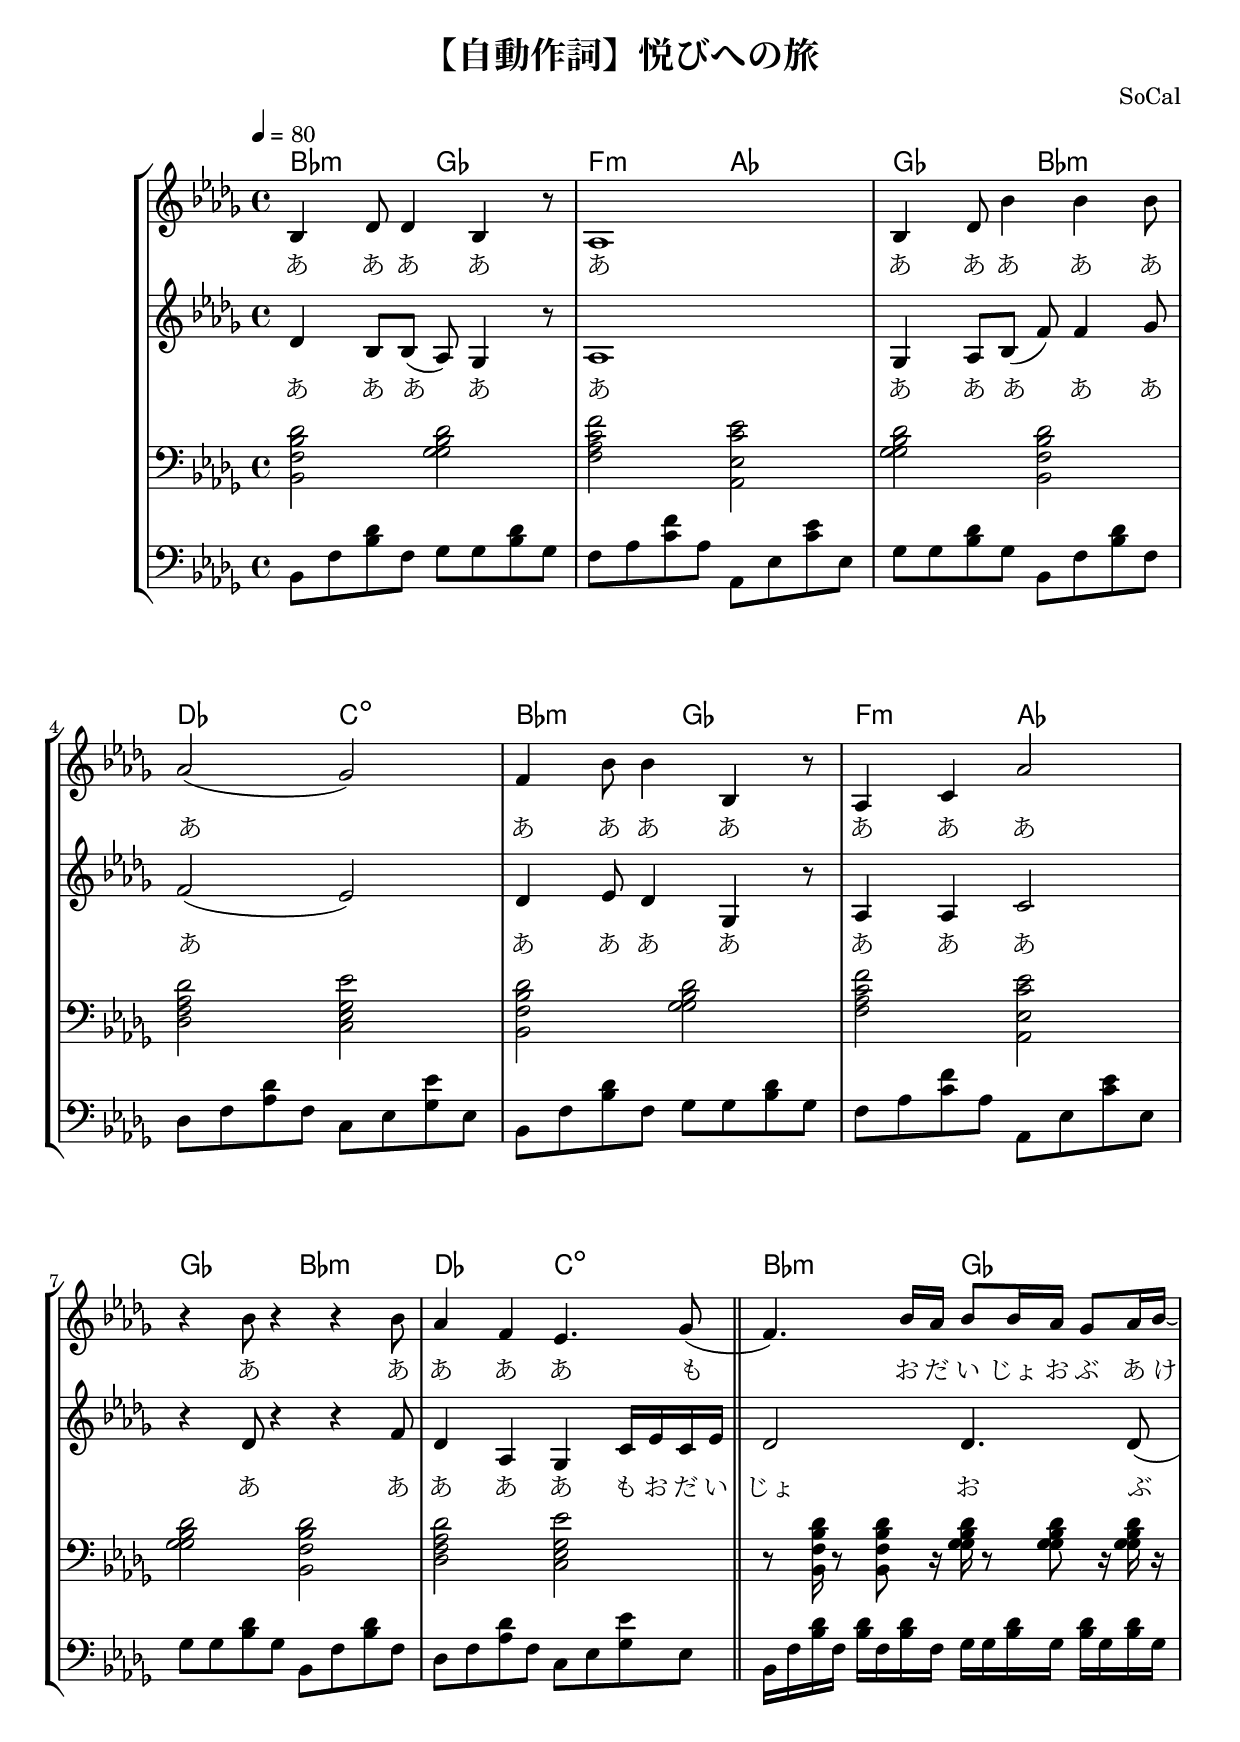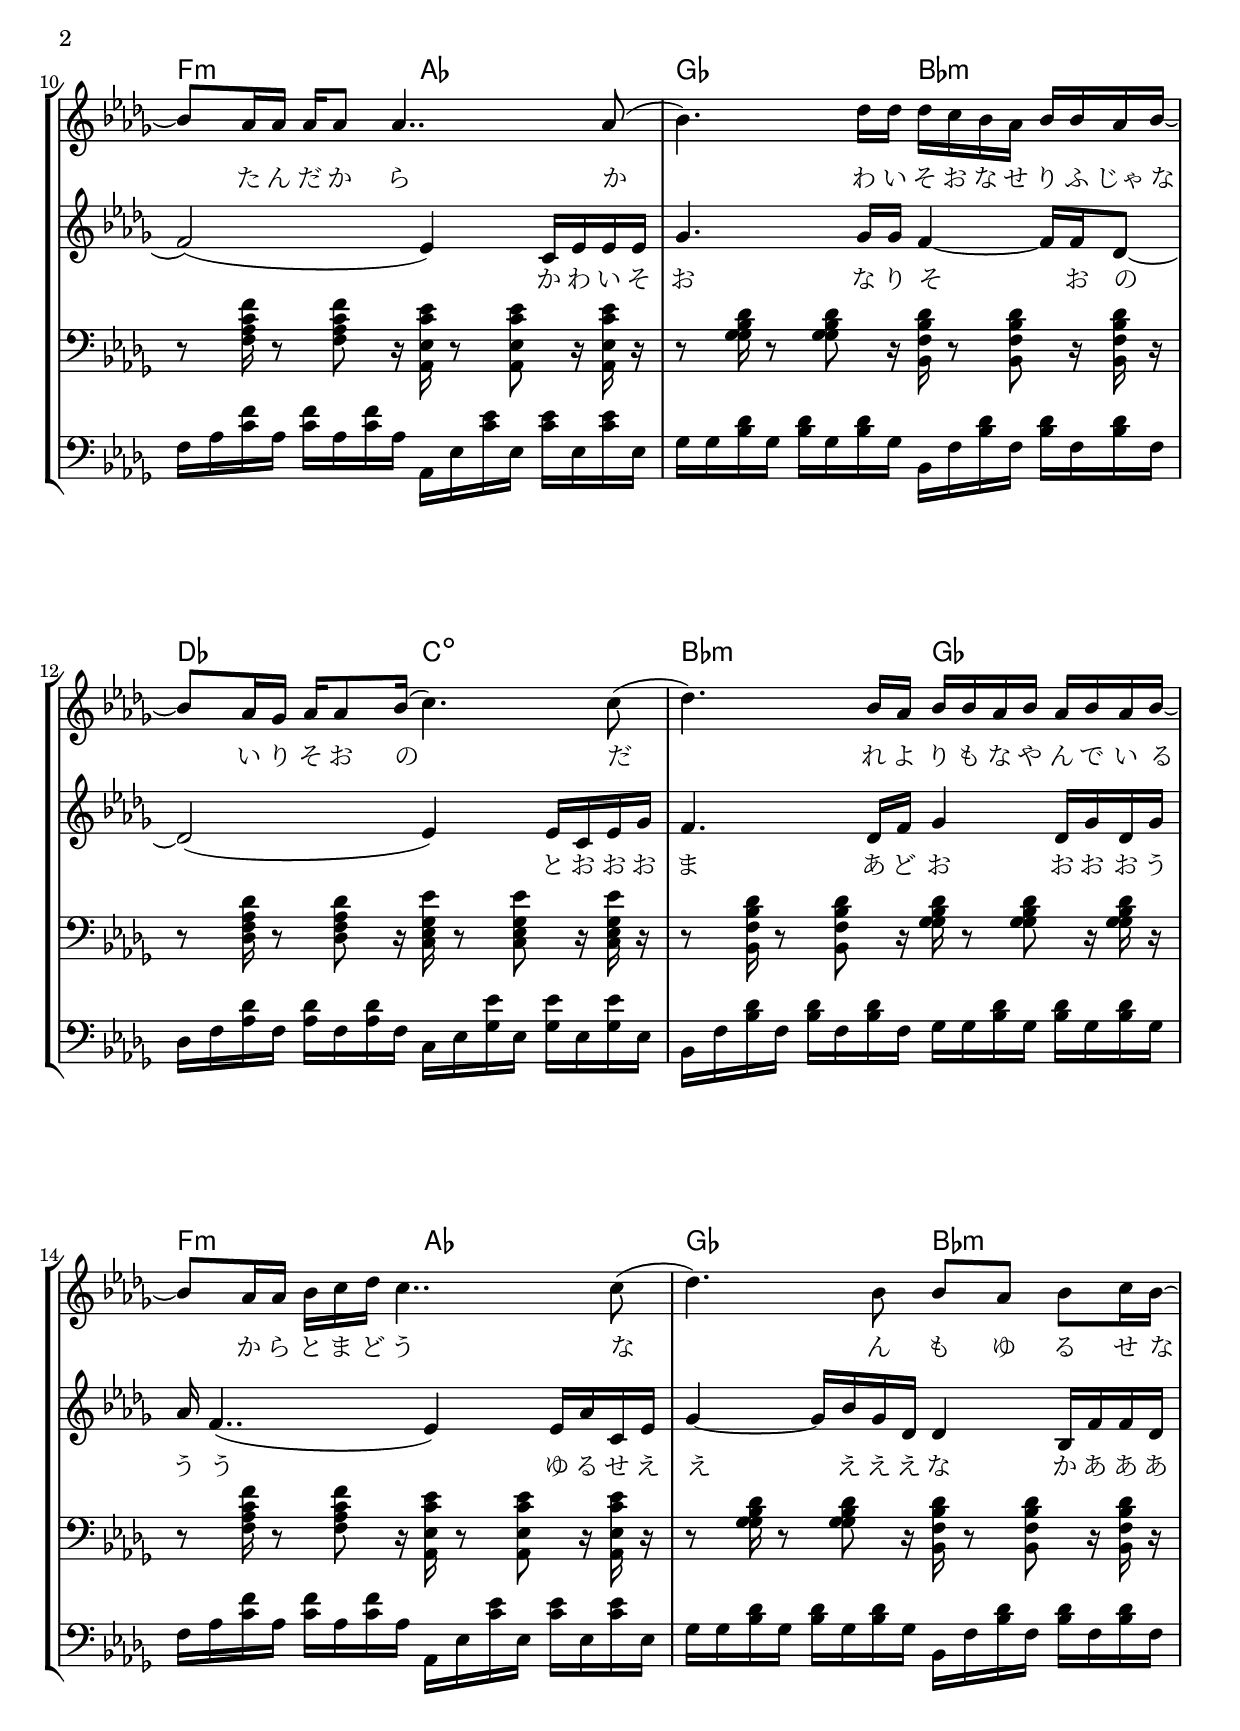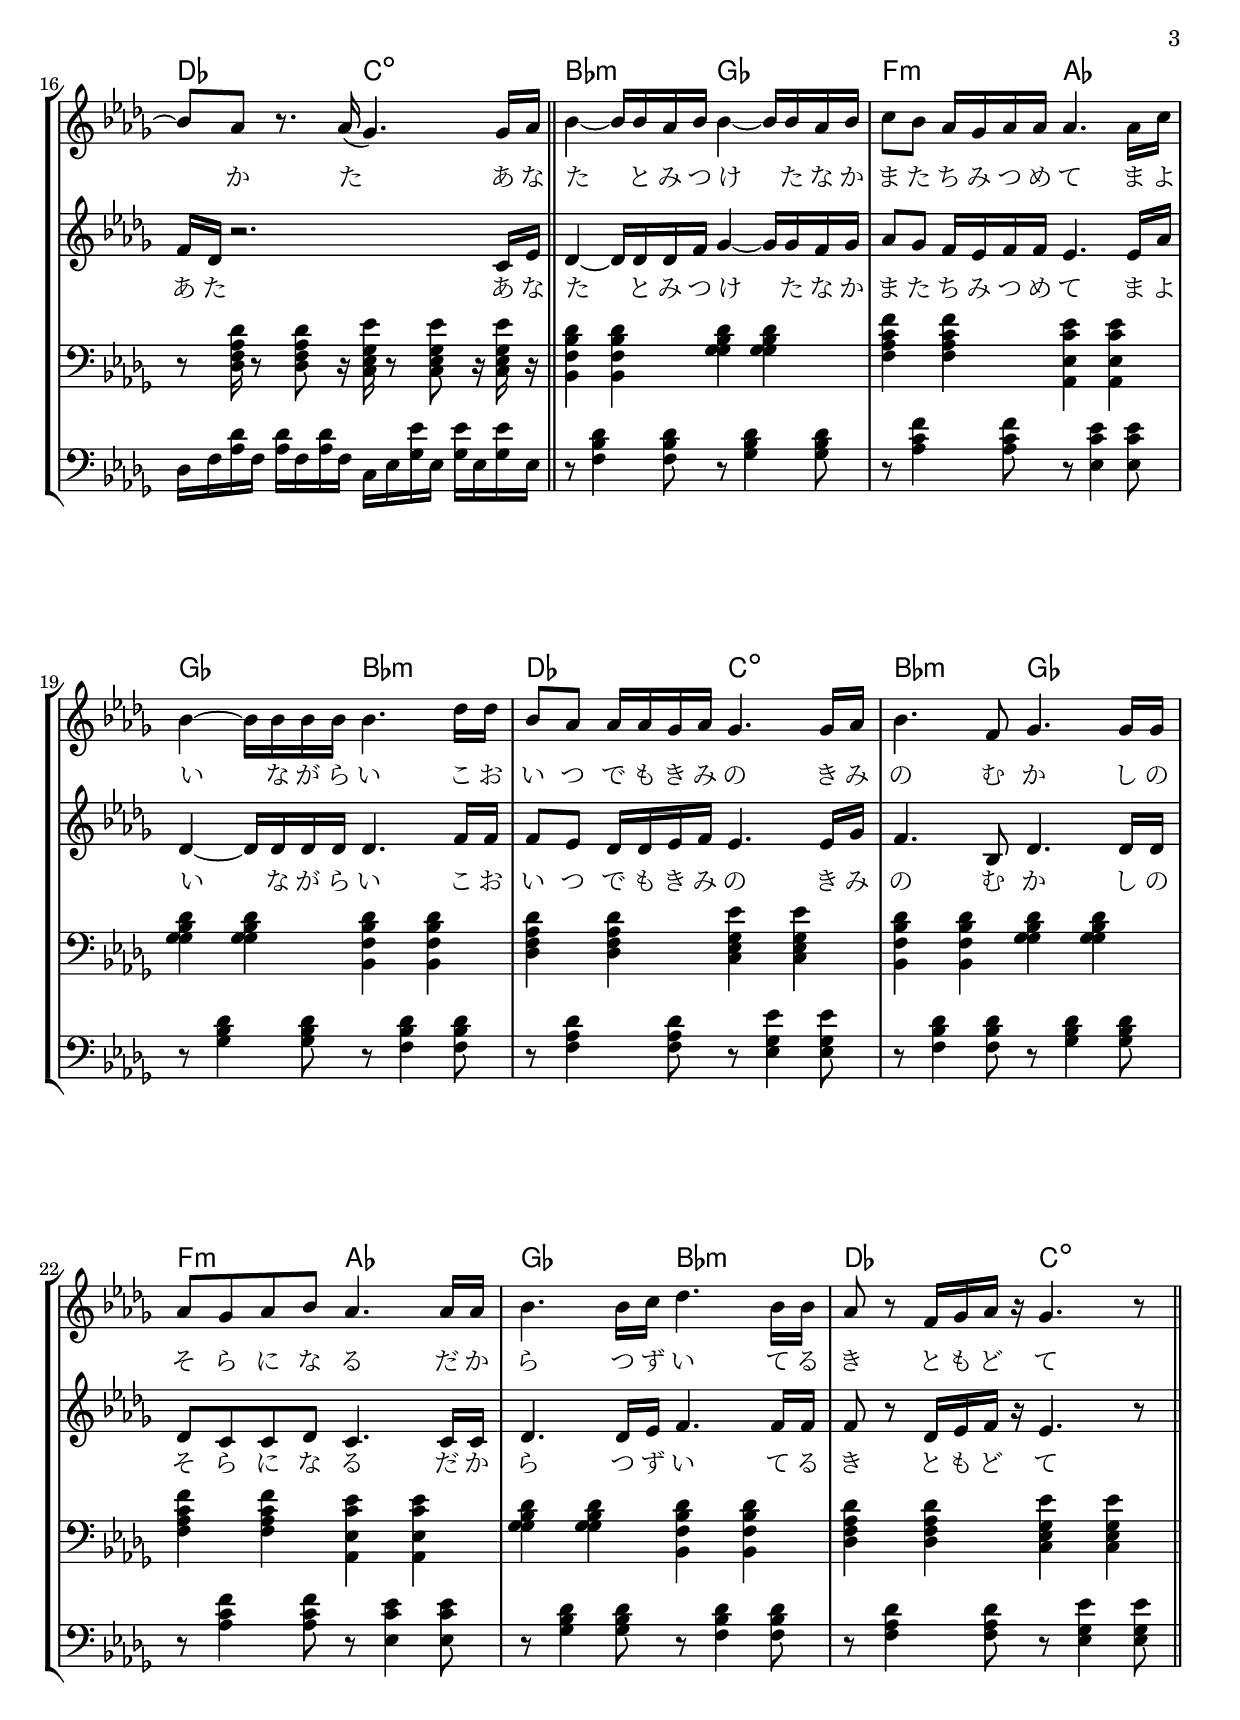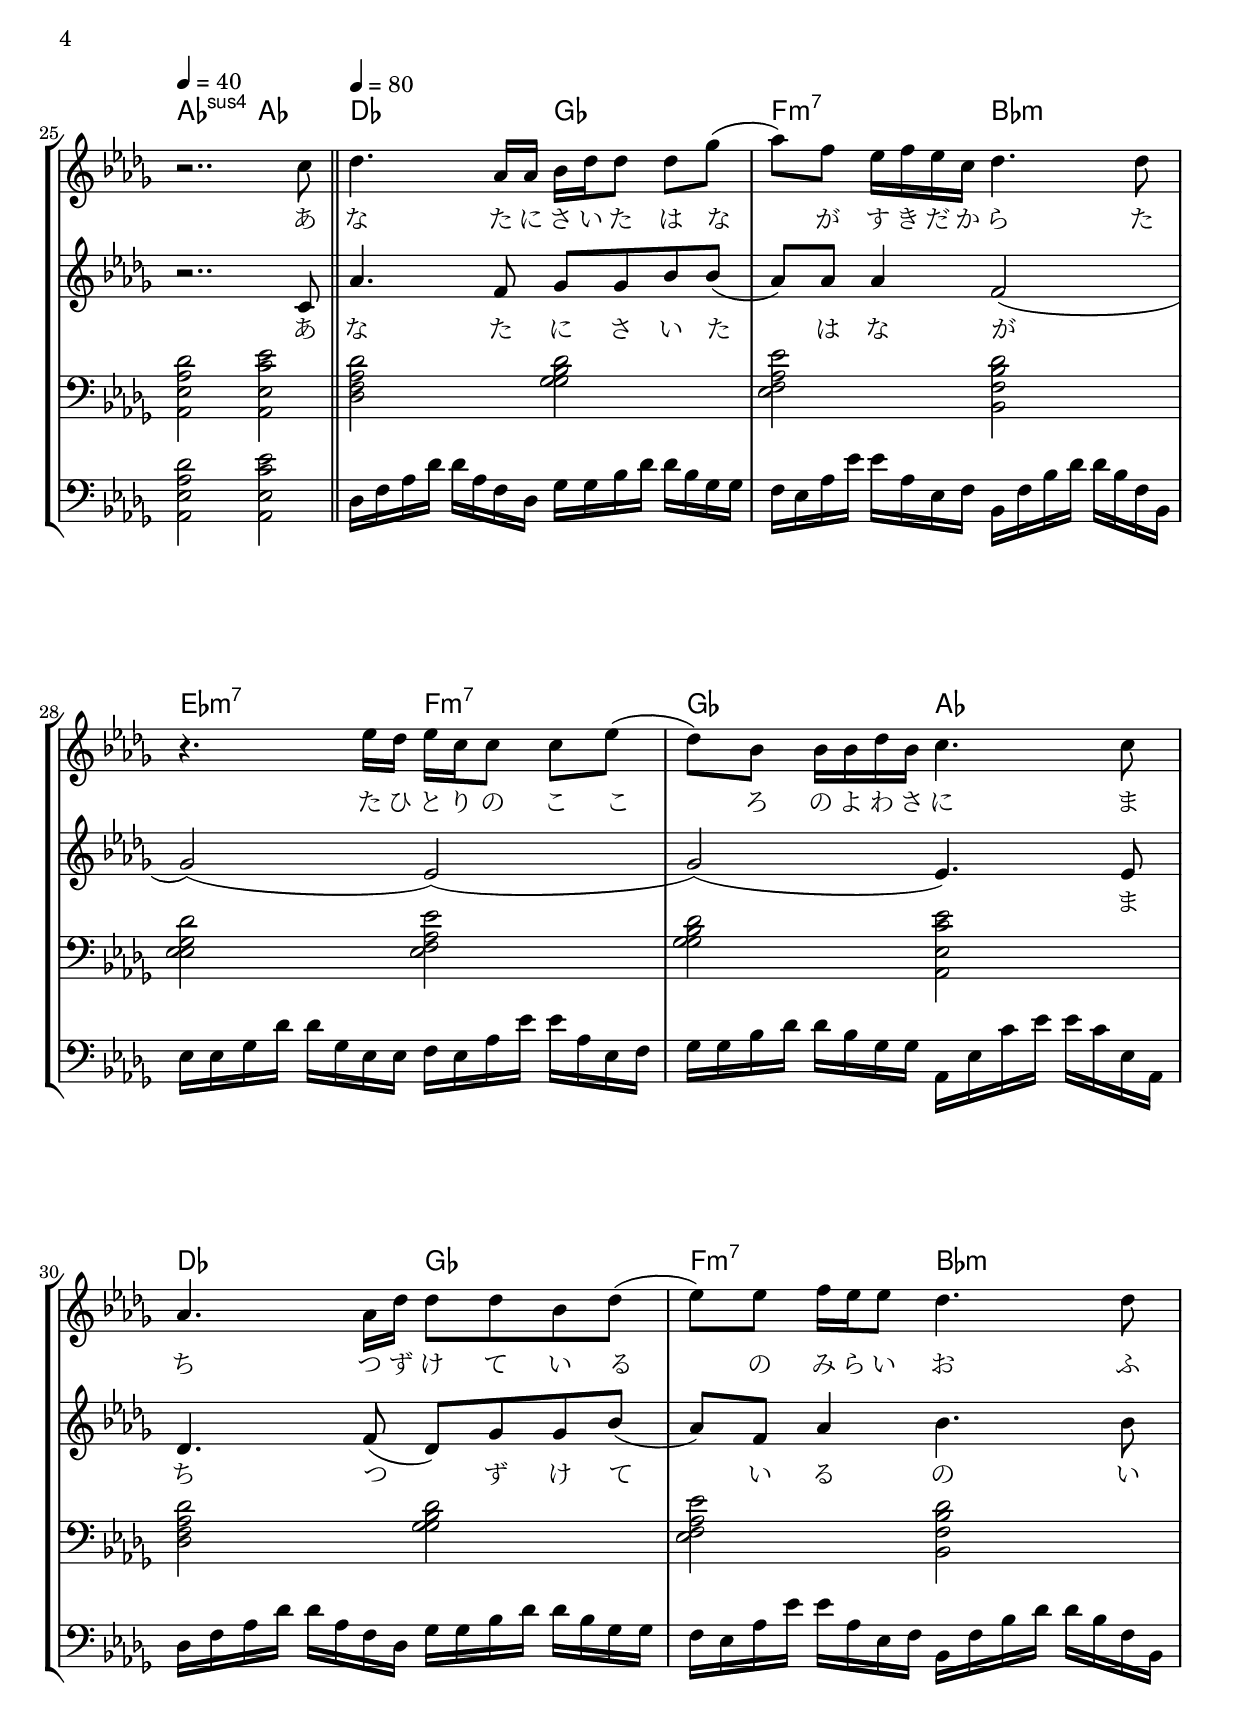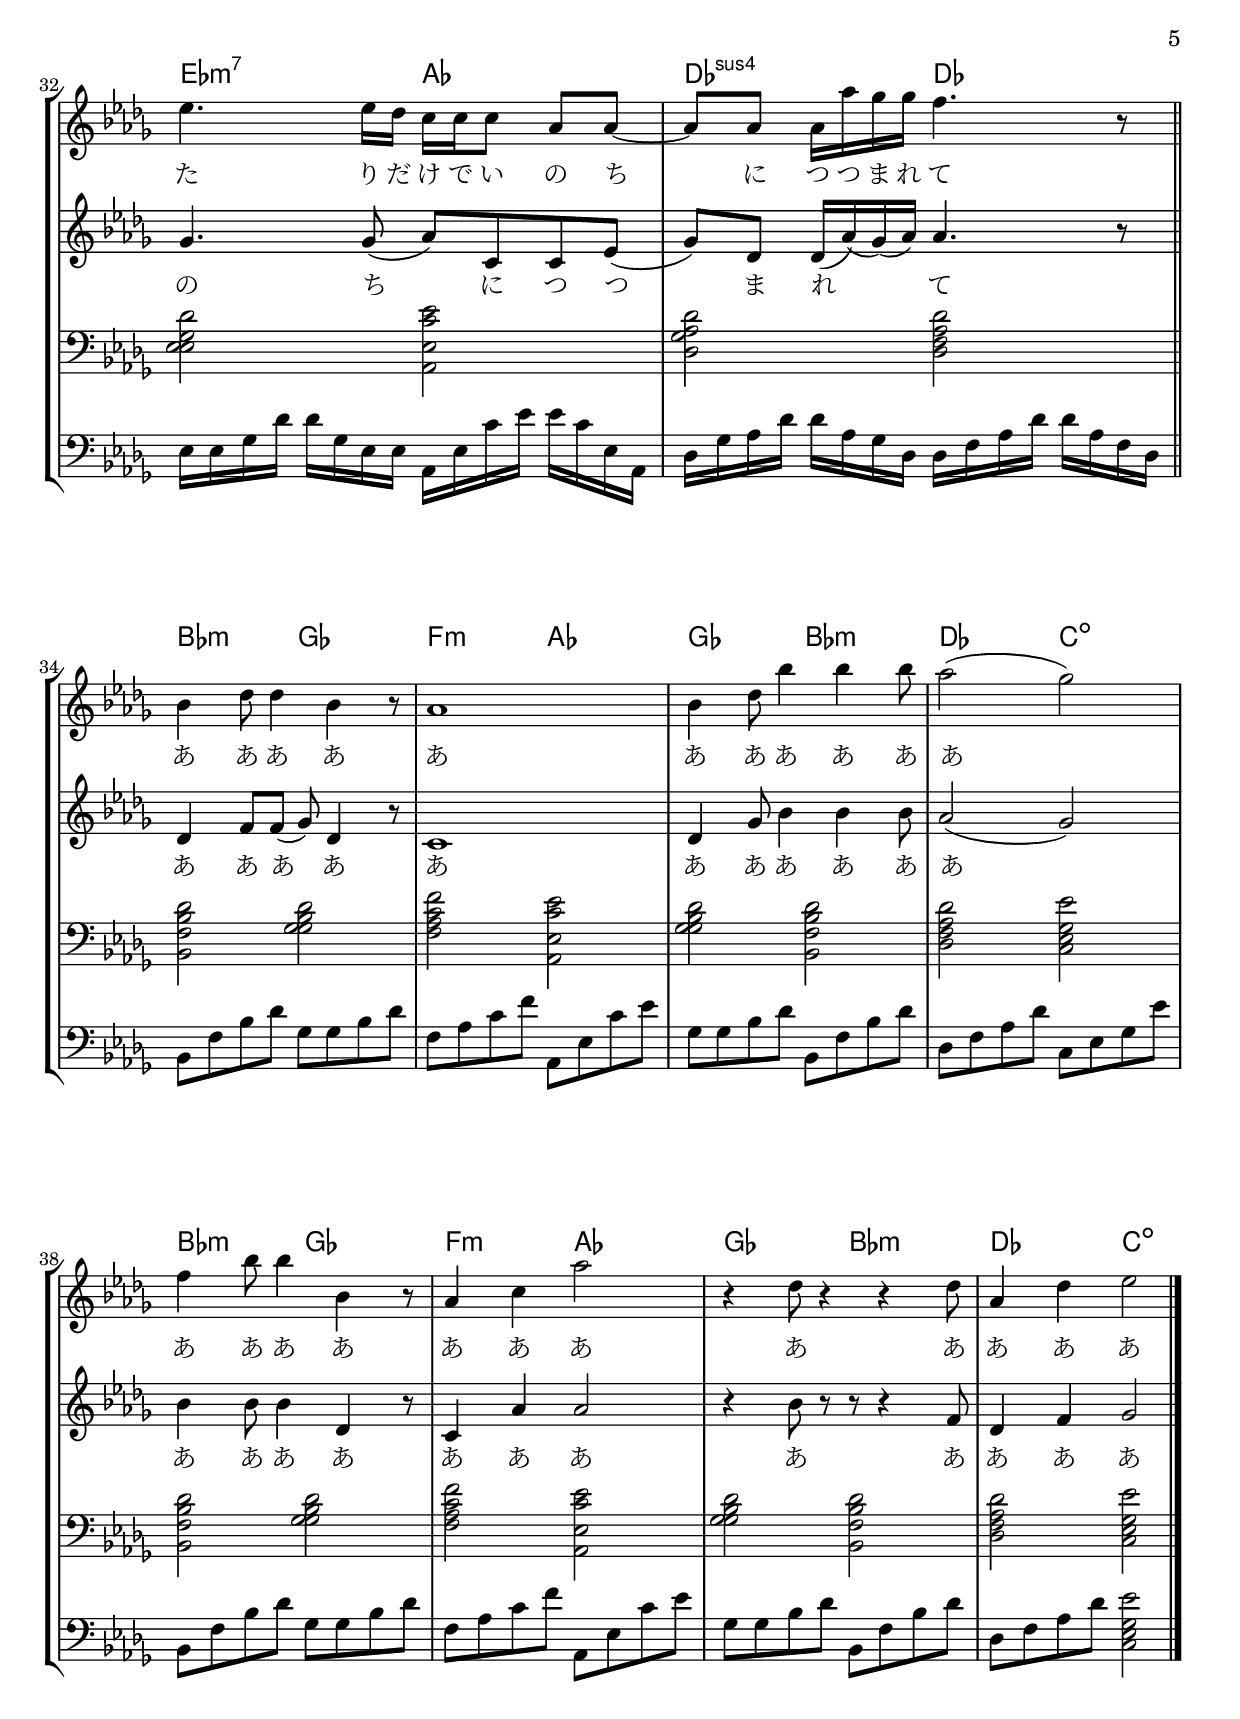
\version "2.12.1"

\header {
	title = \markup {【自動作詞】悦びへの旅}
	composer = \markup \center-column {SoCal}
}

harmony = \chordmode {
	bes2:m ges f:m as ges bes:m des c:dim bes:m ges f:m as ges bes:m des c:dim 

	bes:m ges f:m as ges bes:m des c:dim bes:m ges f:m as ges bes:m des c:dim 

	bes:m ges f:m as ges bes:m des c:dim bes:m ges f:m as ges bes:m des c:dim 

	as:sus4 as 

	des ges f:min7 bes:m es:min7 f:min7 ges as des ges f:min7 bes:m es:min7 as des:sus4 des 

	bes:m ges f:m as ges bes:m des c:dim bes:m ges f:m as ges bes:m des c:dim 
}

melody = {
	\set Staff.midiInstrument = #"Rock Organ"
		\key des \major
	\tempo 4 = 80
bes4  des'8  des'4  bes4  r8 
	as1 
	bes4  des'8  bes'4  bes'4  bes'8 
	as'2  (ges'2) 
	f'4  bes'8  bes'4  bes4  r8 
	as4  c'4  as'2 
	r4  bes'8  r4  r4  bes'8 
	as'4  f'4  es'4.  	\set Staff.midiInstrument = #"fss0.35"
	ges'8 
	(f'4.)  bes'16  as'16  bes'8  bes'16  as'16  ges'8  as'16  bes'16~ 
	bes'8  as'16  as'16  as'16  as'8  as'4..  as'8 
	(bes'4.)  des''16  des''16  des''16  c''16  bes'16  as'16  bes'16  bes'16  as'16  bes'16~ 
	bes'8  as'16  ges'16  as'16  as'8  bes'16  (c''4.)  c''8 
	(des''4.)  bes'16  as'16  bes'16  bes'16  as'16  bes'16  as'16  bes'16  as'16  bes'16~ 
	bes'8  as'16  as'16  bes'16  c''16  des''16  c''4..  c''8 
	(des''4.)  bes'8  bes'8  as'8  bes'8  c''16  bes'16~ 
	bes'8  as'8  r8.  as'16  (ges'4.)  	\set Staff.midiInstrument = #"fss0.35"
	ges'16  as'16 
	bes'4~bes'16  bes'16  as'16  bes'16  bes'4~bes'16  bes'16  as'16  bes'16 
	c''8  bes'8  as'16  ges'16  as'16  as'16  as'4.  as'16  c''16 
	bes'4~bes'16  bes'16  bes'16  bes'16  bes'4.  des''16  des''16 
	bes'8  as'8  as'16  as'16  ges'16  as'16  ges'4.  ges'16  as'16 
	bes'4.  f'8  ges'4.  ges'16  ges'16 
	as'8  ges'8  as'8  bes'8  as'4.  as'16  as'16 
	bes'4.  bes'16  c''16  des''4.  bes'16  bes'16 
	as'8  r8  f'16  ges'16  as'16  r16  ges'4.  	r8 	\tempo 4 = 40
	r2.. 
	\set Staff.midiInstrument = #"fss0.35"
	c''8 
		\tempo 4 = 80
des''4.  as'16  as'16  bes'16  des''16  des''8  des''8  ges''8 
	(as''8)  f''8  es''16  f''16  es''16  c''16  des''4.  des''8 
	r4.  es''16  des''16  es''16  c''16  c''8  c''8  es''8 
	(des''8)  bes'8  bes'16  bes'16  des''16  bes'16  c''4.  c''8 
	as'4.  as'16  des''16  des''8  des''8  bes'8  des''8 
	(es''8)  es''8  f''16  es''16  es''8  des''4.  des''8 
	es''4.  es''16  des''16  c''16  c''16  c''8  as'8  as'8~ 
	as'8  as'8  as'16  as''16  ges''16  ges''16  f''4.  	r8 	\set Staff.midiInstrument = #"Rock Organ"
	bes'4  des''8  des''4  bes'4  r8 
	as'1 
	bes'4  des''8  bes''4  bes''4  bes''8 
	as''2  (ges''2) 
	f''4  bes''8  bes''4  bes'4  r8 
	as'4  c''4  as''2 
	r4  des''8  r4  r4  des''8 
	as'4  des''4  es''2
	\bar "|."
}

words = \lyricmode {
	あ  あ  あ  あ  あ  あ  あ  あ  あ  あ  あ  あ  あ  あ  あ  あ  あ  あ  あ  あ  あ  あ  あ  
	も  お  だ  い  じょ  お  ぶ  あ  け  た  ん  だ  か  ら  か  わ  い  そ  お  な  せ  り  ふ  じゃ  な  い  り  そ  お  の  だ  れ  よ  り  も  な  や  ん  で  い  る  か  ら  と  ま  ど  う  な  ん  も  ゆ  る  せ  な  か  た  
	あ  な  た  と  み  つ  け  た  な  か  ま  た  ち  み  つ  め  て  ま  よ  い  な  が  ら  い  こ  お  い  つ  で  も  き  み  の  き  み  の  む  か  し  の  そ  ら  に  な  る  だ  か  ら  つ  ず  い  て  る  き  と  も  ど  て  
	
	あ  な  た  に  さ  い  た  は  な  が  す  き  だ  か  ら  た  た  ひ  と  り  の  こ  こ  ろ  の  よ  わ  さ  に  ま  ち  つ  ず  け  て  い  る  の  み  ら  い  お  ふ  た  り  だ  け  で  い  の  ち  に  つ  つ  ま  れ  て  
	あ  あ  あ  あ  あ  あ  あ  あ  あ  あ  あ  あ  あ  あ  あ  あ  あ  あ  あ  あ  あ  あ  あ  
}

secondmelody = {
	\set Staff.midiInstrument = #"Rock Organ"
		\key des \major
	\tempo 4 = 80
des'4  bes8  bes8  (as8)  ges4  r8 
	as1 
	ges4  as8  bes8  (f'8)  f'4  ges'8 
	f'2  (es'2) 
	des'4  es'8  des'4  ges4  r8 
	as4  as4  c'2 
	r4  des'8  r4  r4  f'8 
	des'4  as4  ges4  	\set Staff.midiInstrument = #"fss0.35"
	c'16  es'16  c'16  es'16 
	des'2  des'4.  des'8 
	(f'2)  (es'4)  c'16  es'16  es'16  es'16 
	ges'4.  ges'16  ges'16  f'4~f'16  f'16  des'8~ 
	des'2  (es'4)  es'16  c'16  es'16  ges'16 
	f'4.  des'16  f'16  ges'4  des'16  ges'16  des'16  ges'16 
	as'16  f'4..  (es'4)  es'16  as'16  c'16  es'16 
	ges'4~ges'16  bes'16  ges'16  des'16  des'4  bes16  f'16  f'16  des'16 
	f'16  des'16  	r2. 	\set Staff.midiInstrument = #"fss0.35"
	c'16  es'16 
	des'4~des'16  des'16  des'16  f'16  ges'4~ges'16  ges'16  f'16  ges'16 
	as'8  ges'8  f'16  es'16  f'16  f'16  es'4.  es'16  as'16 
	des'4~des'16  des'16  des'16  des'16  des'4.  f'16  f'16 
	f'8  es'8  des'16  des'16  es'16  f'16  es'4.  es'16  ges'16 
	f'4.  bes8  des'4.  des'16  des'16 
	des'8  c'8  c'8  des'8  c'4.  c'16  c'16 
	des'4.  des'16  es'16  f'4.  f'16  f'16 
	f'8  r8  des'16  es'16  f'16  r16  es'4.  	r8 	\tempo 4 = 40
	r2.. 
	\set Staff.midiInstrument = #"fss0.35"
	c'8 
		\tempo 4 = 80
as'4.  f'8  ges'8  ges'8  bes'8  bes'8 
	(as'8)  as'8  as'4  f'2 
	(ges'2)  (es'2) 
	(ges'2)  (es'4.)  es'8 
	des'4.  f'8  (des'8)  ges'8  ges'8  bes'8 
	(as'8)  f'8  as'4  bes'4.  bes'8 
	ges'4.  ges'8  (as'8)  c'8  c'8  es'8 
	(ges'8)  des'8  des'16  (as'16)  (ges'16)  (as'16)  as'4.  	r8 	\set Staff.midiInstrument = #"Rock Organ"
	des'4  f'8  f'8  (ges'8)  des'4  r8 
	c'1 
	des'4  ges'8  bes'4  bes'4  bes'8 
	as'2  (ges'2) 
	bes'4  bes'8  bes'4  des'4  r8 
	c'4  as'4  as'2 
	r4  bes'8  r8  r8  r4  f'8 
	des'4  f'4  ges'2
	\bar "|."
}

secondwords = \lyricmode {
	あ  あ  あ  あ  あ  あ  あ  あ  あ  あ  あ  あ  あ  あ  あ  あ  あ  あ  あ  あ  あ  あ  あ  
	も  お  だ  い  じょ  お  ぶ  か  わ  い  そ  お  な  り  そ  お  の  と  お  お  お  ま  あ  ど  お  お  お  お  う  う  う  ゆ  る  せ  え  え  え  え  え  な  か  あ  あ  あ  あ  た  
	あ  な  た  と  み  つ  け  た  な  か  ま  た  ち  み  つ  め  て  ま  よ  い  な  が  ら  い  こ  お  い  つ  で  も  き  み  の  き  み  の  む  か  し  の  そ  ら  に  な  る  だ  か  ら  つ  ず  い  て  る  き  と  も  ど  て  
	
	あ  な  た  に  さ  い  た  は  な  が  ま  ち  つ  ず  け  て  い  る  の  い  の  ち  に  つ  つ  ま  れ  て  
	あ  あ  あ  あ  あ  あ  あ  あ  あ  あ  あ  あ  あ  あ  あ  あ  あ  あ  あ  あ  あ  あ  あ  
}

tempochange = {
	\tempo 4 = 80
	r1 | r1 | r1 | r1 | r1 | r1 | r1 | r1 \bar "||"
	\tempo 4 = 80
	r1 | r1 | r1 | r1 | r1 | r1 | r1 | r1 \bar "||"
	\tempo 4 = 80
	r1 | r1 | r1 | r1 | r1 | r1 | r1 | r1 \bar "||"
	\tempo 4 = 40
	r1 \bar "||"
	\tempo 4 = 80
	r1 | r1 | r1 | r1 | r1 | r1 | r1 | r1 \bar "||"
	\tempo 4 = 80
	r1 | r1 | r1 | r1 | r1 | r1 | r1 | r1 \bar "|."
}

mainacc = {
	\clef bass
	\set Staff.midiInstrument = #"String Ensemble 2"
	\key des \major
	\tempo 4 = 80
	<bes, f bes des'>2
	<ges ges bes des'>2
	<f as c' f'>2
	<as, es c' es'>2
	<ges ges bes des'>2
	<bes, f bes des'>2
	<des f as des'>2
	<c es ges es'>2
	<bes, f bes des'>2
	<ges ges bes des'>2
	<f as c' f'>2
	<as, es c' es'>2
	<ges ges bes des'>2
	<bes, f bes des'>2
	<des f as des'>2
	<c es ges es'>2
	\bar "||"

	\set Staff.midiInstrument = #"Rock Organ"
	r8 <bes, f bes des'>16 r8 <bes, f bes des'>8 r16
	<ges ges bes des'>16 r8      <ges ges bes des'>8 r16 <ges ges bes des'>16 r16
	r8 <f as c' f'>16 r8 <f as c' f'>8 r16
	<as, es c' es'>16 r8      <as, es c' es'>8 r16 <as, es c' es'>16 r16
	r8 <ges ges bes des'>16 r8 <ges ges bes des'>8 r16
	<bes, f bes des'>16 r8      <bes, f bes des'>8 r16 <bes, f bes des'>16 r16
	r8 <des f as des'>16 r8 <des f as des'>8 r16
	<c es ges es'>16 r8      <c es ges es'>8 r16 <c es ges es'>16 r16
	r8 <bes, f bes des'>16 r8 <bes, f bes des'>8 r16
	<ges ges bes des'>16 r8      <ges ges bes des'>8 r16 <ges ges bes des'>16 r16
	r8 <f as c' f'>16 r8 <f as c' f'>8 r16
	<as, es c' es'>16 r8      <as, es c' es'>8 r16 <as, es c' es'>16 r16
	r8 <ges ges bes des'>16 r8 <ges ges bes des'>8 r16
	<bes, f bes des'>16 r8      <bes, f bes des'>8 r16 <bes, f bes des'>16 r16
	r8 <des f as des'>16 r8 <des f as des'>8 r16
	<c es ges es'>16 r8      <c es ges es'>8 r16 <c es ges es'>16 r16
	\bar "||"

	\set Staff.midiInstrument = #"Rock Organ"
	<bes, f bes des'>4 <bes, f bes des'>4
	<ges ges bes des'>4 <ges ges bes des'>4
	<f as c' f'>4 <f as c' f'>4
	<as, es c' es'>4 <as, es c' es'>4
	<ges ges bes des'>4 <ges ges bes des'>4
	<bes, f bes des'>4 <bes, f bes des'>4
	<des f as des'>4 <des f as des'>4
	<c es ges es'>4 <c es ges es'>4
	<bes, f bes des'>4 <bes, f bes des'>4
	<ges ges bes des'>4 <ges ges bes des'>4
	<f as c' f'>4 <f as c' f'>4
	<as, es c' es'>4 <as, es c' es'>4
	<ges ges bes des'>4 <ges ges bes des'>4
	<bes, f bes des'>4 <bes, f bes des'>4
	<des f as des'>4 <des f as des'>4
	<c es ges es'>4 <c es ges es'>4
	\bar "||"

	\set Staff.midiInstrument = #"Rock Organ"
	\tempo 4 = 40
	<as, es as des'>2
	<as, es c' es'>2
	\bar "||"

	\set Staff.midiInstrument = #"Distorted Guitar"
	\tempo 4 = 80
	<des f as des'>2
	<ges ges bes des'>2
	<f es as es'>2
	<bes, f bes des'>2
	<es es ges des'>2
	<f es as es'>2
	<ges ges bes des'>2
	<as, es c' es'>2
	<des f as des'>2
	<ges ges bes des'>2
	<f es as es'>2
	<bes, f bes des'>2
	<es es ges des'>2
	<as, es c' es'>2
	<des ges as des'>2
	<des f as des'>2
	\bar "||"

	\set Staff.midiInstrument = #"String Ensemble 2"
	<bes, f bes des'>2
	<ges ges bes des'>2
	<f as c' f'>2
	<as, es c' es'>2
	<ges ges bes des'>2
	<bes, f bes des'>2
	<des f as des'>2
	<c es ges es'>2
	<bes, f bes des'>2
	<ges ges bes des'>2
	<f as c' f'>2
	<as, es c' es'>2
	<ges ges bes des'>2
	<bes, f bes des'>2
	<des f as des'>2
	<c es ges es'>2
	\bar "|."
}

subacc = {
	\clef bass
	\set Staff.midiInstrument = #"Acoustic Guitar (nylon)"
	\key des \major
	\tempo 4 = 80
	bes,8 f <bes des'> f
	ges8 ges <bes des'> ges
	f8 as <c' f'> as
	as,8 es <c' es'> es
	ges8 ges <bes des'> ges
	bes,8 f <bes des'> f
	des8 f <as des'> f
	c8 es <ges es'> es
	bes,8 f <bes des'> f
	ges8 ges <bes des'> ges
	f8 as <c' f'> as
	as,8 es <c' es'> es
	ges8 ges <bes des'> ges
	bes,8 f <bes des'> f
	des8 f <as des'> f
	c8 es <ges es'> es
	\bar "||"

	\set Staff.midiInstrument = #"Acoustic Guitar (nylon)"
	bes,16 f <bes des'> f <bes des'> f <bes des'> f
	ges16 ges <bes des'> ges <bes des'> ges <bes des'> ges
	f16 as <c' f'> as <c' f'> as <c' f'> as
	as,16 es <c' es'> es <c' es'> es <c' es'> es
	ges16 ges <bes des'> ges <bes des'> ges <bes des'> ges
	bes,16 f <bes des'> f <bes des'> f <bes des'> f
	des16 f <as des'> f <as des'> f <as des'> f
	c16 es <ges es'> es <ges es'> es <ges es'> es
	bes,16 f <bes des'> f <bes des'> f <bes des'> f
	ges16 ges <bes des'> ges <bes des'> ges <bes des'> ges
	f16 as <c' f'> as <c' f'> as <c' f'> as
	as,16 es <c' es'> es <c' es'> es <c' es'> es
	ges16 ges <bes des'> ges <bes des'> ges <bes des'> ges
	bes,16 f <bes des'> f <bes des'> f <bes des'> f
	des16 f <as des'> f <as des'> f <as des'> f
	c16 es <ges es'> es <ges es'> es <ges es'> es
	\bar "||"

	\set Staff.midiInstrument = #"Acoustic Guitar (nylon)"
	r8 <f bes des'>4 <f bes des'>8
	r8 <ges bes des'>4 <ges bes des'>8
	r8 <as c' f'>4 <as c' f'>8
	r8 <es c' es'>4 <es c' es'>8
	r8 <ges bes des'>4 <ges bes des'>8
	r8 <f bes des'>4 <f bes des'>8
	r8 <f as des'>4 <f as des'>8
	r8 <es ges es'>4 <es ges es'>8
	r8 <f bes des'>4 <f bes des'>8
	r8 <ges bes des'>4 <ges bes des'>8
	r8 <as c' f'>4 <as c' f'>8
	r8 <es c' es'>4 <es c' es'>8
	r8 <ges bes des'>4 <ges bes des'>8
	r8 <f bes des'>4 <f bes des'>8
	r8 <f as des'>4 <f as des'>8
	r8 <es ges es'>4 <es ges es'>8
	\bar "||"

	\set Staff.midiInstrument = #"Distorted Guitar"
	\tempo 4 = 40
	<as, es as des'>2
	<as, es c' es'>2
	\bar "||"

	\set Staff.midiInstrument = #"Pad 3 (polysynth)"
	\tempo 4 = 80
	des16 f as des' des' as f des
	ges16 ges bes des' des' bes ges ges
	f16 es as es' es' as es f
	bes,16 f bes des' des' bes f bes,
	es16 es ges des' des' ges es es
	f16 es as es' es' as es f
	ges16 ges bes des' des' bes ges ges
	as,16 es c' es' es' c' es as,
	des16 f as des' des' as f des
	ges16 ges bes des' des' bes ges ges
	f16 es as es' es' as es f
	bes,16 f bes des' des' bes f bes,
	es16 es ges des' des' ges es es
	as,16 es c' es' es' c' es as,
	des16 ges as des' des' as ges des
	des16 f as des' des' as f des
	\bar "||"

	\set Staff.midiInstrument = #"Acoustic Guitar (nylon)"
	bes,8 f8 bes8 des'8
	ges8 ges8 bes8 des'8
	f8 as8 c'8 f'8
	as,8 es8 c'8 es'8
	ges8 ges8 bes8 des'8
	bes,8 f8 bes8 des'8
	des8 f8 as8 des'8
	c8 es8 ges8 es'8
	bes,8 f8 bes8 des'8
	ges8 ges8 bes8 des'8
	f8 as8 c'8 f'8
	as,8 es8 c'8 es'8
	ges8 ges8 bes8 des'8
	bes,8 f8 bes8 des'8
	des8 f8 as8 des'8
	<c es ges es'>2
	\bar "|."
}

percA = {
	\drummode {
	r1  |r2. hho4  |r1  |r2. hho4  |r1  |r2. hho4  |r1  |r2. hho4  \bar "||"
	r1  |r2. hho4  |r1  |r2. hho4  |r1  |r2. hho4  |r1  |r2. hho4  \bar "||"
	cymr4 cymr4 cymr4 cymr4  |cymr4 cymr8 cymr16 cymr16 cymr4 cymr4  |cymr4 cymr4 cymr4 cymr4  |cymr4 cymr2.  |cymr4 cymr4 cymr4 cymr4  |cymr4 cymr8 cymr16 cymr16 cymr4 cymr4  |cymr4 cymr4 cymr4 cymr4  |cymr4 cymr2.  \bar "||"
	r8 hh2. r8  \bar "||"
	cymr4 cymr4 cymr4 cymr4  |cymr4 cymr8 cymr16 cymr16 cymr4 cymr4  |cymr4 cymr4 cymr4 cymr4  |cymr4 cymr2.  |cymr4 cymr4 cymr4 cymr4  |cymr4 cymr8 cymr16 cymr16 cymr4 cymr4  |cymr4 cymr4 cymr4 cymr4  |cymr4 cymr2.  \bar "||"
	r1  |r2. hho4  |r1  |r2. hho4  |r1  |r2. hho4  |r1  |r2. hho4  \bar "|."
	}
}

percB = {
	\drummode {
	r16 hhp16 hhp8 hhp16 hhp8 hhp2 r16  |r16 hhp16 hhp8 hhp16 hhp8 hhp2 r16  |r16 hhp16 hhp8 hhp16 hhp8 hhp2 r16  |r16 hhp16 hhp8 hhp16 hhp8 hhp2 r16  |r16 hhp16 hhp8 hhp16 hhp8 hhp2 r16  |r16 hhp16 hhp8 hhp16 hhp8 hhp2 r16  |r16 hhp16 hhp8 hhp16 hhp8 hhp2 r16  |r16 hhp16 hhp8 hhp16 hhp8 hhp2 hhp16  \bar "||"
	r16 hhp16 hhp8 hhp16 hhp8 hhp2 r16  |r16 hhp16 hhp8 hhp16 hhp8 hhp2 r16  |r16 hhp16 hhp8 hhp16 hhp8 hhp2 r16  |r16 hhp16 hhp8 hhp16 hhp8 hhp2 r16  |r16 hhp16 hhp8 hhp16 hhp8 hhp2 r16  |r16 hhp16 hhp8 hhp16 hhp8 hhp2 r16  |r16 hhp16 hhp8 hhp16 hhp8 hhp2 r16  |r16 hhp16 hhp8 hhp16 hhp8 hhp2 hhp16  \bar "||"
	r2 sn2  |r2 sn2  |r2 sn2  |r8 sn8 sn2.  |r2 sn2  |r2 sn2  |r2 sn2  |r8 sn8 sn2.  \bar "||"
	r4 sn2 sn4  \bar "||"
	r2 sn2  |r2 sn2  |r2 sn2  |r8 sn8 sn2.  |r2 sn2  |r2 sn2  |r2 sn2  |r8 sn8 sn2.  \bar "||"
	r16 hhp16 hhp8 hhp16 hhp8 hhp2 r16  |r16 hhp16 hhp8 hhp16 hhp8 hhp2 r16  |r16 hhp16 hhp8 hhp16 hhp8 hhp2 r16  |r16 hhp16 hhp8 hhp16 hhp8 hhp2 r16  |r16 hhp16 hhp8 hhp16 hhp8 hhp2 r16  |r16 hhp16 hhp8 hhp16 hhp8 hhp2 r16  |r16 hhp16 hhp8 hhp16 hhp8 hhp2 r16  |r16 hhp16 hhp8 hhp16 hhp8 hhp2 hhp16  \bar "|."
	}
}

percC = {
	\drummode {
	hh8. hh8. hh2 r8  |hh8. hh8. hh2 hh8  |hh8. hh8. hh2 r8  |hh8. hh8. hh2 hh8  |hh8. hh8. hh2 r8  |hh8. hh8. hh2 hh8  |hh8. hh8. hh2 r8  |hh8. hh8. hh4 hh4 hh8  \bar "||"
	hh8. hh8. hh2 r8  |hh8. hh8. hh2 hh8  |hh8. hh8. hh2 r8  |hh8. hh8. hh2 hh8  |hh8. hh8. hh2 r8  |hh8. hh8. hh2 hh8  |hh8. hh8. hh2 r8  |hh8. hh8. hh4 hh4 hh8  \bar "||"
	bd2. r8 bd8  |bd2. r8 bd8  |bd2. r8 bd8  |bd4. bd8 bd4. bd8  |bd2. r8 bd8  |bd2. r8 bd8  |bd2. r8 bd8  |bd2 r8 bd4.  \bar "||"
	bd8 bd4. bd4. bd8  \bar "||"
	bd2. r8 bd8  |bd2. r8 bd8  |bd2. r8 bd8  |bd4. bd8 bd4. bd8  |bd2. r8 bd8  |bd2. r8 bd8  |bd2. r8 bd8  |bd2 r8 bd4.  \bar "||"
	hh8. hh8. hh2 r8  |hh8. hh8. hh2 hh8  |hh8. hh8. hh2 r8  |hh8. hh8. hh2 hh8  |hh8. hh8. hh2 r8  |hh8. hh8. hh2 hh8  |hh8. hh8. hh2 r8  |hh8. hh8. hh4 hh4 hh8  \bar "|."
	}
}

percD = {
	\drummode {
	r2 ss2  |r2 ss2  |r2 ss2  |r2 ss2  |r2 ss2  |r2 ss2  |r2 ss2  |r2 ss2  \bar "||"
	r2 ss2  |r2 ss2  |r2 ss2  |r2 ss2  |r2 ss2  |r2 ss2  |r2 ss2  |r2 ss2  \bar "||"
	r1 |r1 |r1 |r2 r8 tommh8 tommh4  |r1 |r1 |r1 |r8. tommh8. tommh2 r8  \bar "||"
	r1  \bar "||"
	r1 |r1 |r1 |r2 r8 tommh8 tommh4  |r1 |r1 |r1 |r8. tommh8. tommh2 r8  \bar "||"
	r2 ss2  |r2 ss2  |r2 ss2  |r2 ss2  |r2 ss2  |r2 ss2  |r2 ss2  |r2 ss2  \bar "|."
	}
}

percE = {
	\drummode {
	bd2 r8 bd4 bd8  |bd4. bd4 bd4 bd8  |bd2 r8 bd4 bd8  |bd4. bd4 bd4 bd8  |bd2 r8 bd4 bd8  |bd4. bd4 bd4 bd8  |bd2 r8 bd4 bd8  |bd4. bd4 bd4.  \bar "||"
	bd2 r8 bd4 bd8  |bd4. bd4 bd4 bd8  |bd2 r8 bd4 bd8  |bd4. bd4 bd4 bd8  |bd2 r8 bd4 bd8  |bd4. bd4 bd4 bd8  |bd2 r8 bd4 bd8  |bd4. bd4 bd4.  \bar "||"
	r1 |r1 |r1 |r2. r8 toml8  |r1 |r1 |r1 |r2. toml8 toml8  \bar "||"
	cymc1  \bar "||"
	r1 |r1 |r1 |r2. r8 toml8  |r1 |r1 |r1 |r2. toml8 toml8  \bar "||"
	bd2 r8 bd4 bd8  |bd4. bd4 bd4 bd8  |bd2 r8 bd4 bd8  |bd4. bd4 bd4 bd8  |bd2 r8 bd4 bd8  |bd4. bd4 bd4 bd8  |bd2 r8 bd4 bd8  |bd4. bd4 bd4.  \bar "|."
	}
}

percF = {
	\drummode {
	r1 | r1 | r1 | r1 | r1 | r1 | r1 | r1 \bar "||"
	r1 | r1 | r1 | r1 | r1 | r1 | r1 | r1 \bar "||"
	r1 |r1 |r1 |r1 |r1 |r1 |r1 |hho1  \bar "||"
	r4 r16 tommh16 tommh4. tommh4  \bar "||"
	r1 |r1 |r1 |r1 |r1 |r1 |r1 |hho1  \bar "||"
	r1 | r1 | r1 | r1 | r1 | r1 | r1 | r1 \bar "|."
	}
}

percG = {
	\drummode {
	r1 | r1 | r1 | r1 | r1 | r1 | r1 | r1 \bar "||"
	r1 | r1 | r1 | r1 | r1 | r1 | r1 | r1 \bar "||"
	r1 | r1 | r1 | r1 | r1 | r1 | r1 | r1 \bar "||"
	r4. r16 tomml4. tomml8.  \bar "||"
	r1 | r1 | r1 | r1 | r1 | r1 | r1 | r1 \bar "||"
	r1 | r1 | r1 | r1 | r1 | r1 | r1 | r1 \bar "|."
	}
}

percH = {
	\drummode {
	r1 | r1 | r1 | r1 | r1 | r1 | r1 | r1 \bar "||"
	r1 | r1 | r1 | r1 | r1 | r1 | r1 | r1 \bar "||"
	r1 | r1 | r1 | r1 | r1 | r1 | r1 | r1 \bar "||"
	r2 r16 toml8 toml4 r16  \bar "||"
	r1 | r1 | r1 | r1 | r1 | r1 | r1 | r1 \bar "||"
	r1 | r1 | r1 | r1 | r1 | r1 | r1 | r1 \bar "|."
	}
}

percI = {
	\drummode {
	r1 | r1 | r1 | r1 | r1 | r1 | r1 | r1 \bar "||"
	r1 | r1 | r1 | r1 | r1 | r1 | r1 | r1 \bar "||"
	r1 | r1 | r1 | r1 | r1 | r1 | r1 | r1 \bar "||"
	r2 r8 tomfh4 tomfh8  \bar "||"
	r1 | r1 | r1 | r1 | r1 | r1 | r1 | r1 \bar "||"
	r1 | r1 | r1 | r1 | r1 | r1 | r1 | r1 \bar "|."
	}
}

\score {
	<<
		\new StaffGroup <<
			\new ChordNames {\harmony}
			\new Voice = "melody" {\melody}
			\new Lyrics \lyricsto "melody" \words
			\new Voice = "secondmelody" {\secondmelody}
			\new Lyrics \lyricsto "secondmelody" \secondwords
			\new Staff = "mainacc" {\mainacc}
			\new Staff = "subacc" {\subacc}
		>>
	>>
	\layout { }
}
